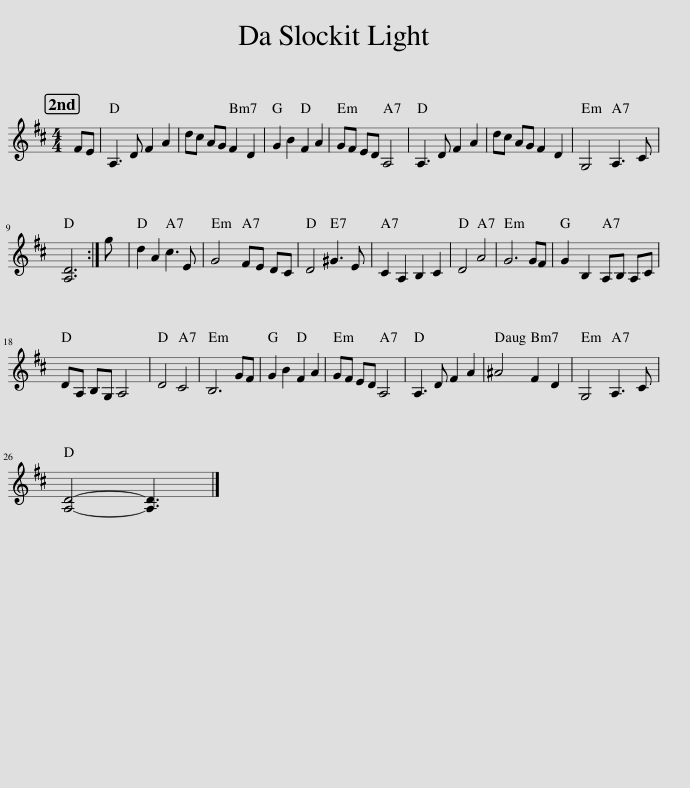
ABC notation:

X:1
L:1/8
M:4/4
I:linebreak $
K:D
V:1 treble
V:1
 FE | A,3 D F2 A2 | dc AG F2 D2 | G2 B2 F2 A2 | GF ED A,4 | %5
 A,3 D F2 A2 | dc AG F2 D2 | G,4 A,3 C |$ [A,D]6 :| g | %10
 d2 A2 c3 E | G4 FE DC | D4 ^G3 E | C2 A,2 B,2 C2 | D4 A4 | %15
 G6 GF | G2 B,2 A,B, A,C |$ DA, B,G, A,4 | D4 C4 | B,6 GF | %20
 G2 B2 F2 A2 | GF ED A,4 | A,3 D F2 A2 | ^A4 F2 D2 | G,4 A,3 C |$ %25
 [A,D]4- [A,D]3 |] %26
